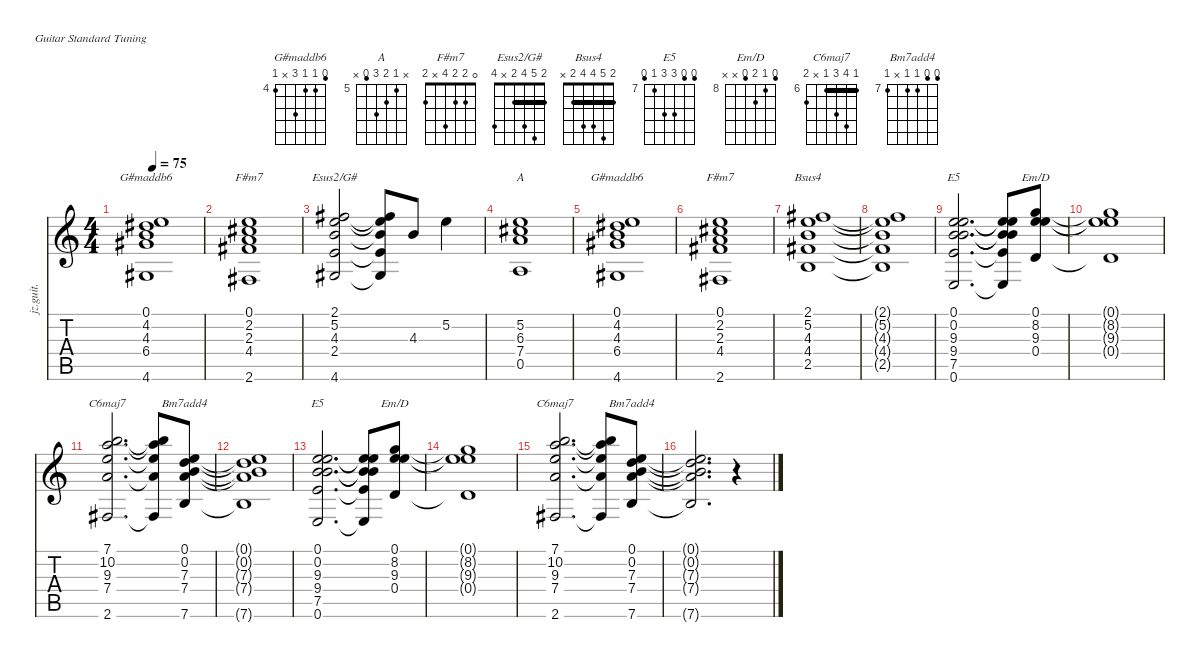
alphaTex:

\defaultSystemsLayout 4
\hideDynamics
\bracketExtendMode nobrackets
\otherSystemsTrackNameOrientation horizontal
\track ("Guitar (w/chorus)" "jz.guit.") {instrument electricguitarjazz}
\staff {score tabs}
\tuning (E4 B3 G3 D3 A2 E2)
\chord ("G#maddb6" 3 4 4 6 x 4) {firstfret 4}
\chord ("A" x 5 6 7 4 x) {firstfret 5}
\chord ("F#m7" 0 2 2 4 x 2)
\chord ("Esus2/G#" 2 5 4 2 x 4) {barre 2}
\chord ("Bsus4" 2 5 4 4 2 x) {barre 2}
\chord ("E5" 6 6 9 9 7 6) {firstfret 7}
\chord ("Em/D" 7 8 9 7 x x) {firstfret 8}
\chord ("C6maj7" 6 9 8 6 x 7) {firstfret 6 barre 6}
\chord ("Bm7add4" 6 6 7 7 x 7) {firstfret 7}
\ts (4 4)
\tempo 75
\clef g2
\ks c
(0.1 4.2{acc #} 4.3 6.4{acc #} 4.6{acc #}).1{ch "G#maddb6" dy f beam Up} |
(0.1 2.2{acc #} 2.3 4.4{acc #} 2.6{acc #}).1{ch "F#m7" beam Up} |
(2.1{acc #} 5.2 4.3 2.4 4.6{acc #}).2{ch "Esus2/G#" beam Up} (2.1{t acc #} 5.2{t} 4.3{t} 2.4{t} 4.6{t acc #}).8{beam Up} 4.3.8{beam Up} 5.2.4{beam Down} |
(5.2 6.3{acc #} 7.4 0.5).1{ch "A" beam Up} |
(0.1 4.2{acc #} 4.3 6.4{acc #} 4.6{acc #}).1{ch "G#maddb6" beam Up} |
(0.1 2.2{acc #} 2.3 4.4{acc #} 2.6{acc #}).1{ch "F#m7" beam Up} |
(2.1{acc #} 5.2 4.3 4.4{acc #} 2.5).1{ch "Bsus4" beam Up} |
(2.1{t acc #} 5.2{t} 4.3{t} 4.4{t acc #} 2.5{t}).1{beam Up} |
(0.1 0.2 9.3 9.4 7.5 0.6).2{d ch "E5" beam Up} (0.1{t} 0.2{t} 9.3{t} 9.4{t} 7.5{t} 0.6{t}).8{beam Up} (0.1 8.2 9.3 0.4).8{ch "Em/D" beam Up} |
(0.1{t} 8.2{t} 9.3{t} 0.4{t}).1{beam Down} |
(7.1 10.2 9.3 7.4 2.6{acc #}).2{d ch "C6maj7" beam Up} (7.1{t} 10.2{t} 9.3{t} 7.4{t} 2.6{t acc #}).8{beam Up} (0.1 0.2 7.3 7.4 7.6).8{ch "Bm7add4" beam Up} |
(0.1{t} 0.2{t} 7.3{t} 7.4{t} 7.6{t}).1{beam Up} |
(0.1 0.2 9.3 9.4 7.5 0.6).2{d ch "E5" beam Up} (0.1{t} 0.2{t} 9.3{t} 9.4{t} 7.5{t} 0.6{t}).8{beam Up} (0.1 8.2 9.3 0.4).8{ch "Em/D" beam Up} |
(0.1{t} 8.2{t} 9.3{t} 0.4{t}).1{beam Down} |
(7.1 10.2 9.3 7.4 2.6{acc #}).2{d ch "C6maj7" beam Up} (7.1{t} 10.2{t} 9.3{t} 7.4{t} 2.6{t acc #}).8{beam Up} (0.1 0.2 7.3 7.4 7.6).8{ch "Bm7add4" beam Up} |
(0.1{t} 0.2{t} 7.3{t} 7.4{t} 7.6{t}).2{d beam Up} r.4{beam Up}
